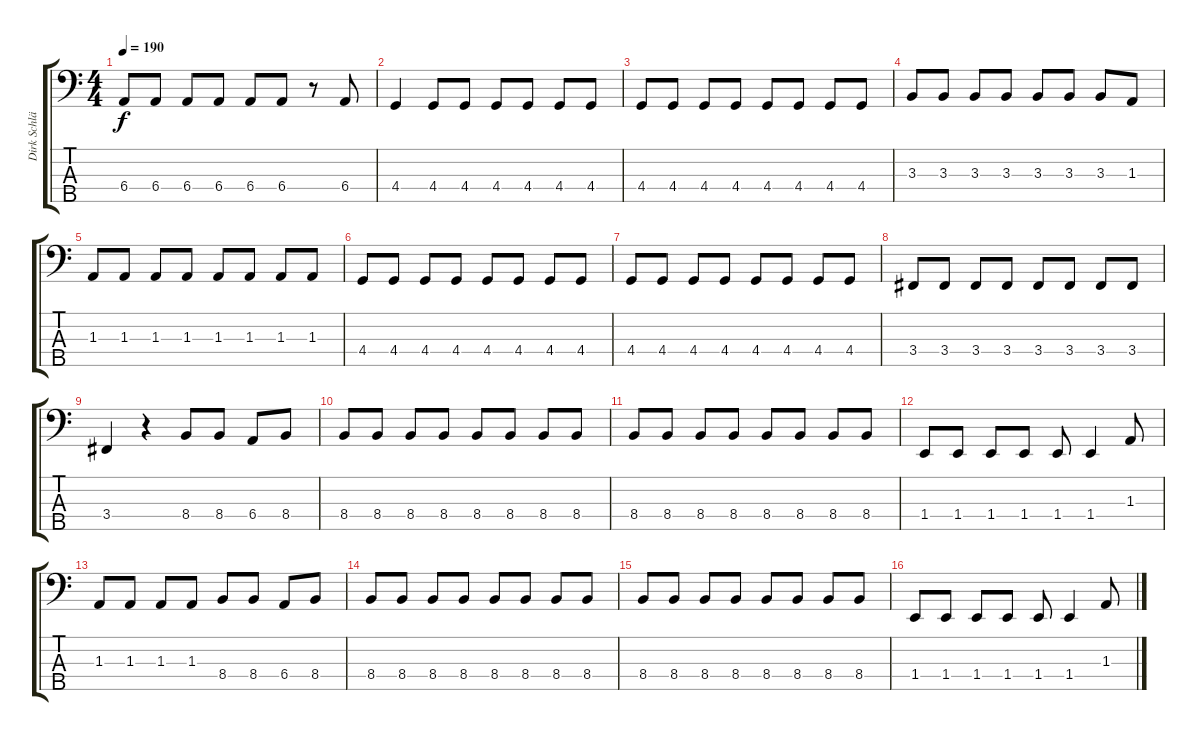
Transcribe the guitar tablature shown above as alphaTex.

\track ("Dirk Schlächter" "Dirk Schlä") {instrument electricbasspick}
\staff {score tabs}
\tuning (Gb2 Db2 Ab1 Eb1 Bb0) {hide}
\ts (4 4)
\tempo 190
\clef f4
\ks c
6.4.8{dy f} 6.4.8 6.4.8 6.4.8 6.4.8 6.4.8 r.8 6.4.8 |
4.4.4 4.4.8 4.4.8 4.4.8 4.4.8 4.4.8 4.4.8 |
4.4.8 4.4.8 4.4.8 4.4.8 4.4.8 4.4.8 4.4.8 4.4.8 |
3.3.8 3.3.8 3.3.8 3.3.8 3.3.8 3.3.8 3.3.8 1.3.8 |
1.3.8 1.3.8 1.3.8 1.3.8 1.3.8 1.3.8 1.3.8 1.3.8 |
4.4.8 4.4.8 4.4.8 4.4.8 4.4.8 4.4.8 4.4.8 4.4.8 |
4.4.8 4.4.8 4.4.8 4.4.8 4.4.8 4.4.8 4.4.8 4.4.8 |
3.4.8 3.4.8 3.4.8 3.4.8 3.4.8 3.4.8 3.4.8 3.4.8 |
3.4.4 r.4 8.4.8 8.4.8 6.4.8 8.4.8 |
8.4.8 8.4.8 8.4.8 8.4.8 8.4.8 8.4.8 8.4.8 8.4.8 |
8.4.8 8.4.8 8.4.8 8.4.8 8.4.8 8.4.8 8.4.8 8.4.8 |
1.4.8 1.4.8 1.4.8 1.4.8 1.4.8 1.4.4 1.3.8 |
1.3.8 1.3.8 1.3.8 1.3.8 8.4.8 8.4.8 6.4.8 8.4.8 |
8.4.8 8.4.8 8.4.8 8.4.8 8.4.8 8.4.8 8.4.8 8.4.8 |
8.4.8 8.4.8 8.4.8 8.4.8 8.4.8 8.4.8 8.4.8 8.4.8 |
1.4.8 1.4.8 1.4.8 1.4.8 1.4.8 1.4.4 1.3.8
